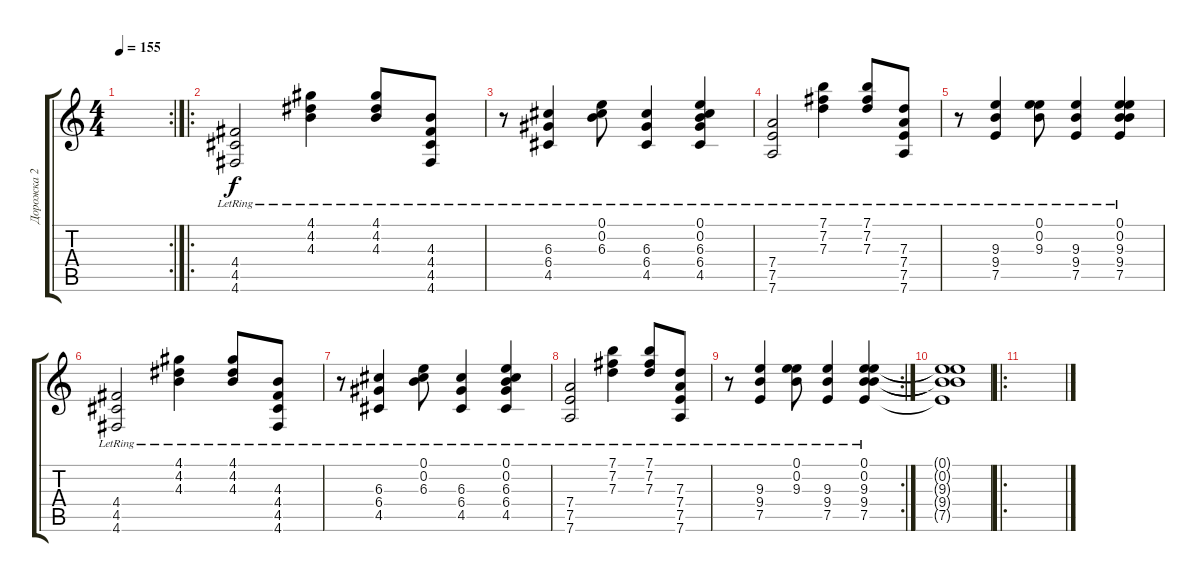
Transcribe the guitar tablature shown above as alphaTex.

\track ("Дорожка 2" "Дорожка 2") {instrument electricguitarclean}
\staff {score tabs}
\tuning (E4 B3 G3 D3 A2 D2) {hide}
\rc 2
\ts (4 4)
\tempo 155
\clef g2
\ks c
|
\ro
(4.4{lr} 4.5{lr} 4.6{lr}).2 (4.1{lr} 4.2{lr} 4.3{lr}).4 (4.1{lr} 4.2{lr} 4.3{lr}).8 (4.3{lr} 4.4{lr} 4.5{lr} 4.6{lr}).8 |
r.8 (6.3{lr} 6.4{lr} 4.5{lr}).4 (0.1{lr} 0.2{lr} 6.3{lr}).8 (6.3{lr} 6.4{lr} 4.5{lr}).4 (0.1{lr} 0.2{lr} 6.3{lr} 6.4{lr} 4.5{lr}).4 |
(7.4{lr} 7.5{lr} 7.6{lr}).2 (7.1{lr} 7.2{lr} 7.3{lr}).4 (7.1{lr} 7.2{lr} 7.3{lr}).8 (7.3{lr} 7.4{lr} 7.5{lr} 7.6{lr}).8 |
r.8 (9.3{lr} 9.4{lr} 7.5{lr}).4 (0.1{lr} 0.2{lr} 9.3{lr}).8 (9.3{lr} 9.4{lr} 7.5{lr}).4 (0.1{lr} 0.2{lr} 9.3{lr} 9.4{lr} 7.5{lr}).4 |
(4.4{lr} 4.5{lr} 4.6{lr}).2 (4.1{lr} 4.2{lr} 4.3{lr}).4 (4.1{lr} 4.2{lr} 4.3{lr}).8 (4.3{lr} 4.4{lr} 4.5{lr} 4.6{lr}).8 |
r.8 (6.3{lr} 6.4{lr} 4.5{lr}).4 (0.1{lr} 0.2{lr} 6.3{lr}).8 (6.3{lr} 6.4{lr} 4.5{lr}).4 (0.1{lr} 0.2{lr} 6.3{lr} 6.4{lr} 4.5{lr}).4 |
(7.4{lr} 7.5{lr} 7.6{lr}).2 (7.1{lr} 7.2{lr} 7.3{lr}).4 (7.1{lr} 7.2{lr} 7.3{lr}).8 (7.3{lr} 7.4{lr} 7.5{lr} 7.6{lr}).8 |
\rc 2
r.8 (9.3{lr} 9.4{lr} 7.5{lr}).4 (0.1{lr} 0.2{lr} 9.3{lr}).8 (9.3{lr} 9.4{lr} 7.5{lr}).4 (0.1{lr} 0.2{lr} 9.3{lr} 9.4{lr} 7.5{lr}).4 |
(0.1{t} 0.2{t} 9.3{t} 9.4{t} 7.5{t}).1 |
\ro
